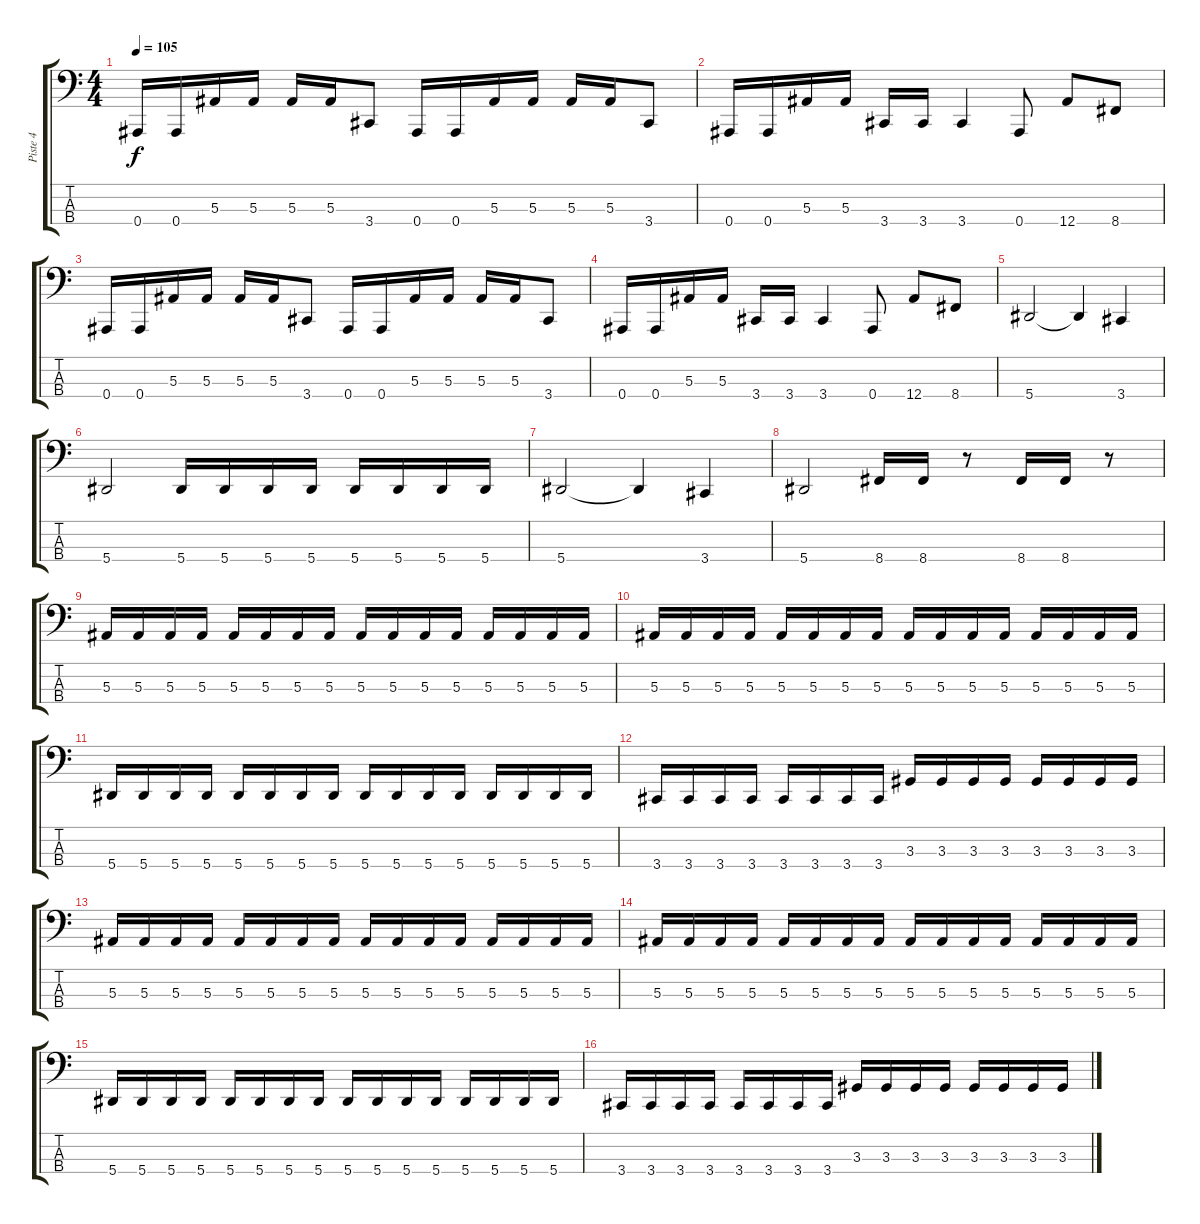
\track ("Piste 4" "Piste 4") {instrument electricbasspick}
\staff {score tabs}
\tuning (Eb2 Bb1 F1 Bb0) {hide}
\ts (4 4)
\tempo 105
\clef f4
\ks c
0.4.16{dy f} 0.4.16 5.3.16 5.3.16 5.3.16 5.3.16 3.4.8 0.4.16 0.4.16 5.3.16 5.3.16 5.3.16 5.3.16 3.4.8 |
0.4.16 0.4.16 5.3.16 5.3.16 3.4.16 3.4.16 3.4.4 0.4.8 12.4.8 8.4.8 |
0.4.16 0.4.16 5.3.16 5.3.16 5.3.16 5.3.16 3.4.8 0.4.16 0.4.16 5.3.16 5.3.16 5.3.16 5.3.16 3.4.8 |
0.4.16 0.4.16 5.3.16 5.3.16 3.4.16 3.4.16 3.4.4 0.4.8 12.4.8 8.4.8 |
5.4.2 5.4{t}.4 3.4.4 |
5.4.2 5.4.16 5.4.16 5.4.16 5.4.16 5.4.16 5.4.16 5.4.16 5.4.16 |
5.4.2 5.4{t}.4 3.4.4 |
5.4.2 8.4.16 8.4.16 r.8 8.4.16 8.4.16 r.8 |
5.3.16 5.3.16 5.3.16 5.3.16 5.3.16 5.3.16 5.3.16 5.3.16 5.3.16 5.3.16 5.3.16 5.3.16 5.3.16 5.3.16 5.3.16 5.3.16 |
5.3.16 5.3.16 5.3.16 5.3.16 5.3.16 5.3.16 5.3.16 5.3.16 5.3.16 5.3.16 5.3.16 5.3.16 5.3.16 5.3.16 5.3.16 5.3.16 |
5.4.16 5.4.16 5.4.16 5.4.16 5.4.16 5.4.16 5.4.16 5.4.16 5.4.16 5.4.16 5.4.16 5.4.16 5.4.16 5.4.16 5.4.16 5.4.16 |
3.4.16 3.4.16 3.4.16 3.4.16 3.4.16 3.4.16 3.4.16 3.4.16 3.3.16 3.3.16 3.3.16 3.3.16 3.3.16 3.3.16 3.3.16 3.3.16 |
5.3.16 5.3.16 5.3.16 5.3.16 5.3.16 5.3.16 5.3.16 5.3.16 5.3.16 5.3.16 5.3.16 5.3.16 5.3.16 5.3.16 5.3.16 5.3.16 |
5.3.16 5.3.16 5.3.16 5.3.16 5.3.16 5.3.16 5.3.16 5.3.16 5.3.16 5.3.16 5.3.16 5.3.16 5.3.16 5.3.16 5.3.16 5.3.16 |
5.4.16 5.4.16 5.4.16 5.4.16 5.4.16 5.4.16 5.4.16 5.4.16 5.4.16 5.4.16 5.4.16 5.4.16 5.4.16 5.4.16 5.4.16 5.4.16 |
3.4.16 3.4.16 3.4.16 3.4.16 3.4.16 3.4.16 3.4.16 3.4.16 3.3.16 3.3.16 3.3.16 3.3.16 3.3.16 3.3.16 3.3.16 3.3.16
